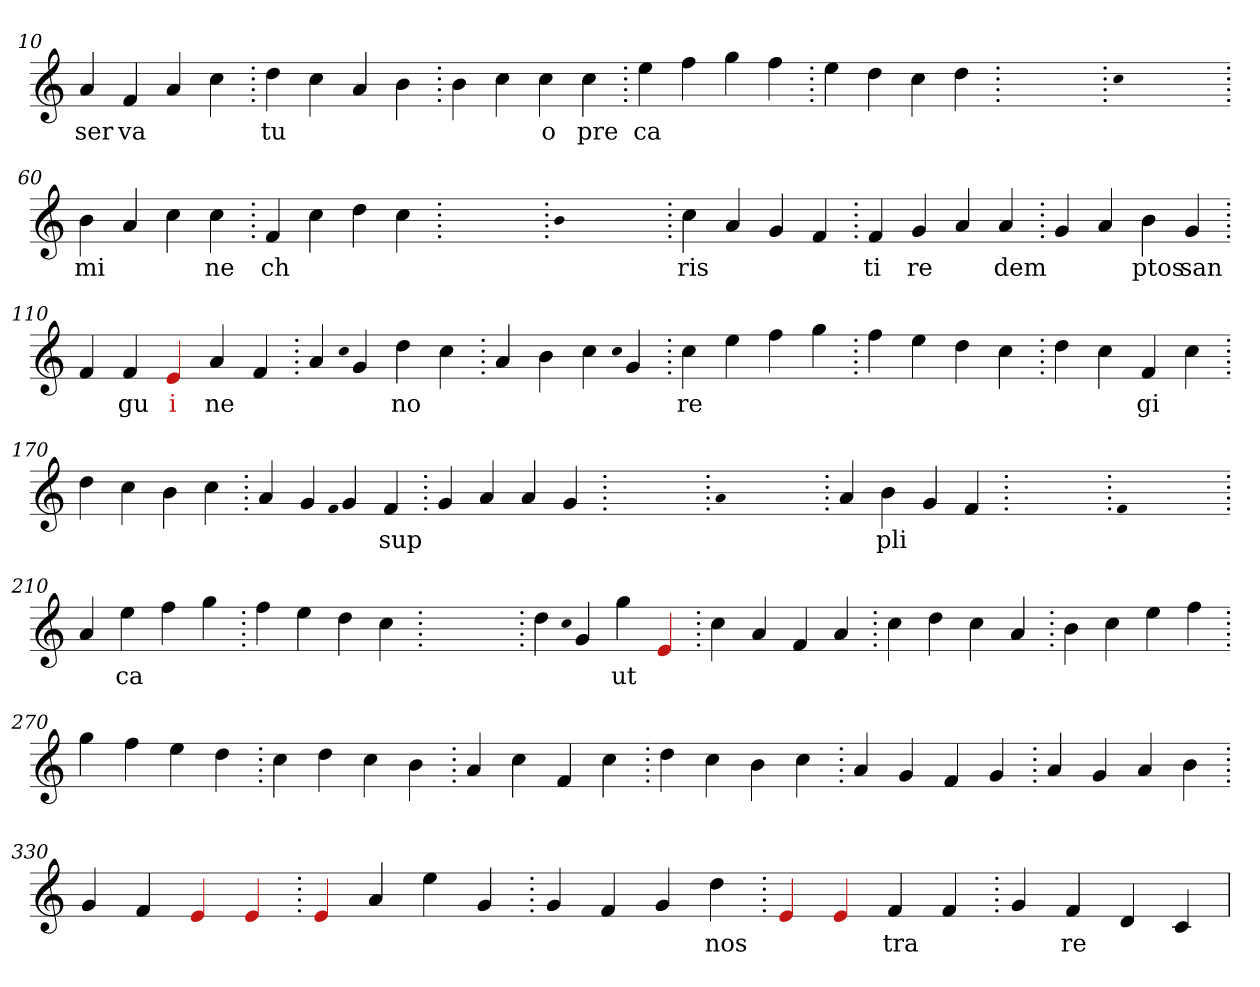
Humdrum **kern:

**kern	**text
*part1	*part1
*staff1	*staff1
*clefG2	*
=10.	=10.
4a	ser
4f	va
4a	.
4cc	.
=20.	=20.
4dd	tu
4cc	.
4a	.
4b	.
=30.	=30.
4b	.
4cc	.
4cc	o
4cc	pre
=40.	=40.
4ee	ca
4ff	.
4gg	.
4ff	.
=50.	=50.
4ee	.
4dd	.
4cc	.
4dd	.
=60.	=60.
1ryy	.
=60.	=60.
qqcc	.
1ryy	.
=60.	=60.
4b	mi
4a	.
4cc	.
4cc	ne
=70.	=70.
4f	ch
4cc	.
4dd	.
4cc	.
=80.	=80.
1ryy	.
=80.	=80.
qqb	.
1ryy	.
=80.	=80.
4cc	ris
4a	.
4g	.
4f	.
=90.	=90.
4f	ti
4g	re
4a	.
4a	dem
=100.	=100.
4g	.
4a	.
4b	ptos
4g	san
=110.	=110.
4f	.
4f	gu
4Re	i
4a	ne
4f	.
=120.	=120.
4a	.
qqcc	.
4g	.
4dd	no
4cc	.
=130.	=130.
4a	.
4b	.
4cc	.
qqcc	.
4g	.
=140.	=140.
4cc	re
4ee	.
4ff	.
4gg	.
=150.	=150.
4ff	.
4ee	.
4dd	.
4cc	.
=160.	=160.
4dd	.
4cc	.
4f	gi
4cc	.
=170.	=170.
4dd	.
4cc	.
4b	.
4cc	.
=180.	=180.
4a	.
4g	.
qqf	.
4g	.
4f	sup
=190.	=190.
4g	.
4a	.
4a	.
4g	.
=200.	=200.
1ryy	.
=200.	=200.
qqa	.
1ryy	.
=200.	=200.
4a	.
4b	pli
4g	.
4f	.
=210.	=210.
1ryy	.
=210.	=210.
qqf	.
1ryy	.
=210.	=210.
4a	.
4ee	ca
4ff	.
4gg	.
=220.	=220.
4ff	.
4ee	.
4dd	.
4cc	.
=230.	=230.
1ryy	.
=230.	=230.
4dd	.
qqcc	.
4g	.
4gg	ut
4Re	.
=240.	=240.
4cc	.
4a	.
4f	.
4a	.
=250.	=250.
4cc	.
4dd	.
4cc	.
4a	.
=260.	=260.
4b	.
4cc	.
4ee	.
4ff	.
=270.	=270.
4gg	.
4ff	.
4ee	.
4dd	.
=280.	=280.
4cc	.
4dd	.
4cc	.
4b	.
=290.	=290.
4a	.
4cc	.
4f	.
4cc	.
=300.	=300.
4dd	.
4cc	.
4b	.
4cc	.
=310.	=310.
4a	.
4g	.
4f	.
4g	.
=320.	=320.
4a	.
4g	.
4a	.
4b	.
=330.	=330.
4g	.
4f	.
4Re	.
4Re	.
=340.	=340.
4Re	.
4a	.
4ee	.
4g	.
=350.	=350.
4g	.
4f	.
4g	.
4dd	nos
=360.	=360.
4Re	.
4Re	.
4f	tra
4f	.
=370.	=370.
4g	.
4f	re
4d	.
4c	.
=	=
*-	*-
